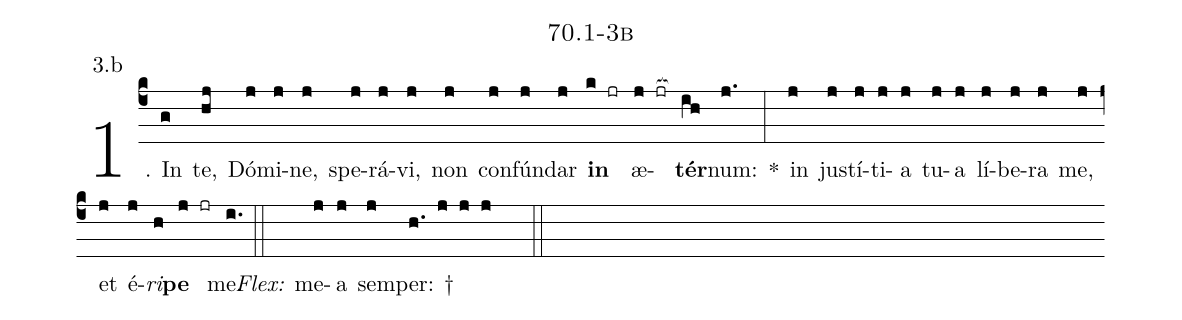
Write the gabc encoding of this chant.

name: 70.1-3b;
annotation: 3.b;
%%
(c4)1. In(g) te,(hj) Dó(j)mi(j)ne,(j) spe(j)rá(j)vi,(j) non(j) con(j)fún(j)dar(j) <b>in</b>(k jr) æ(j jr[ocb:1{])<b>tér</b>(ih[ocb:0}])num:(j.) *(:) in(j) jus(j)tí(j)ti(j)a(j) tu(j)a(j) lí(j)be(j)ra(j) me,(j) et(j) é(j)<i>ri</i>(h)<b>pe</b>(j jr) me.(i.) (::)
<i>Flex:</i>()  me(j)a(j) sem(j)per: †(h. j j j  ::)
